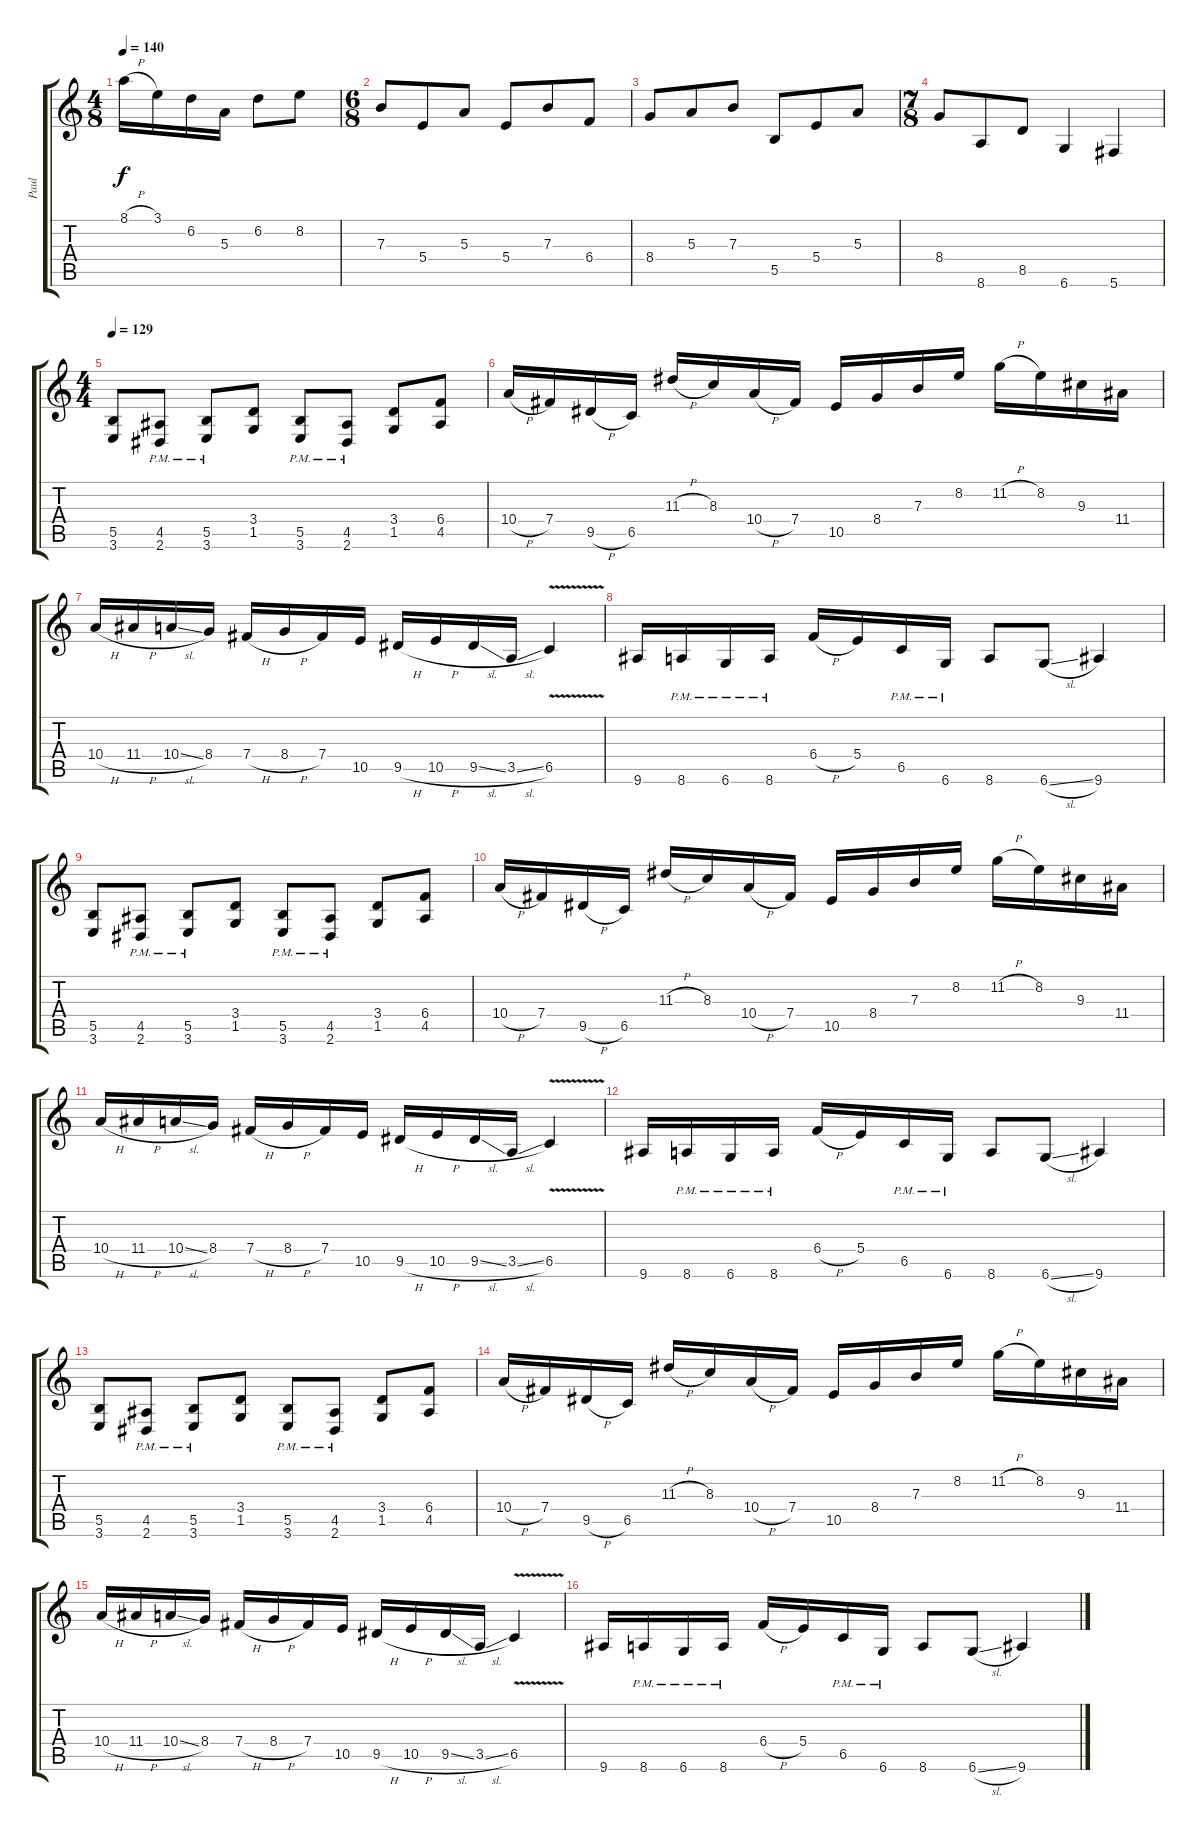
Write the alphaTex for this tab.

\track ("Paul" "Paul") {instrument distortionguitar}
\staff {score tabs}
\tuning (Db4 Ab3 E3 B2 Gb2 Db2) {hide}
\ts (4 8)
\tempo 140
\clef g2
\ks c
8.1{h}.16{dy f} 3.1.16 6.2.16 5.3.16 6.2.8 8.2.8 |
\ts (6 8)
7.3.8 5.4.8 5.3.8 5.4.8 7.3.8 6.4.8 |
8.4.8 5.3.8 7.3.8 5.5.8 5.4.8 5.3.8 |
\ts (7 8)
8.4.8 8.6.8 8.5.8 6.6.4 5.6.4 |
\ts (4 4)
\tempo 129
(5.5 3.6).8 (4.5{pm} 2.6{pm}).8 (5.5{pm} 3.6{pm}).8 (3.4 1.5).8 (5.5{pm} 3.6{pm}).8 (4.5{pm} 2.6{pm}).8 (3.4 1.5).8 (6.4 4.5).8 |
10.4{h}.16 7.4.16 9.5{h}.16 6.5.16 11.3{h}.16 8.3.16 10.4{h}.16 7.4.16 10.5.16 8.4.16 7.3.16 8.2.16 11.2{h}.16 8.2.16 9.3.16 11.4.16 |
10.4{h}.16 11.4{h}.16 10.4{sl}.16 8.4.16 7.4{h}.16 8.4{h}.16 7.4.16 10.5.16 9.5{h}.16 10.5{h}.16 9.5{sl}.16 3.5{sl}.16 6.5{v}.4 |
9.6.16 8.6{pm}.16 6.6{pm}.16 8.6{pm}.16 6.4{h}.16 5.4.16 6.5{pm}.16 6.6{pm}.16 8.6.8 6.6{sl}.8 9.6.4 |
(5.5 3.6).8 (4.5{pm} 2.6{pm}).8 (5.5{pm} 3.6{pm}).8 (3.4 1.5).8 (5.5{pm} 3.6{pm}).8 (4.5{pm} 2.6{pm}).8 (3.4 1.5).8 (6.4 4.5).8 |
10.4{h}.16 7.4.16 9.5{h}.16 6.5.16 11.3{h}.16 8.3.16 10.4{h}.16 7.4.16 10.5.16 8.4.16 7.3.16 8.2.16 11.2{h}.16 8.2.16 9.3.16 11.4.16 |
10.4{h}.16 11.4{h}.16 10.4{sl}.16 8.4.16 7.4{h}.16 8.4{h}.16 7.4.16 10.5.16 9.5{h}.16 10.5{h}.16 9.5{sl}.16 3.5{sl}.16 6.5{v}.4 |
9.6.16 8.6{pm}.16 6.6{pm}.16 8.6{pm}.16 6.4{h}.16 5.4.16 6.5{pm}.16 6.6{pm}.16 8.6.8 6.6{sl}.8 9.6.4 |
(5.5 3.6).8 (4.5{pm} 2.6{pm}).8 (5.5{pm} 3.6{pm}).8 (3.4 1.5).8 (5.5{pm} 3.6{pm}).8 (4.5{pm} 2.6{pm}).8 (3.4 1.5).8 (6.4 4.5).8 |
10.4{h}.16 7.4.16 9.5{h}.16 6.5.16 11.3{h}.16 8.3.16 10.4{h}.16 7.4.16 10.5.16 8.4.16 7.3.16 8.2.16 11.2{h}.16 8.2.16 9.3.16 11.4.16 |
10.4{h}.16 11.4{h}.16 10.4{sl}.16 8.4.16 7.4{h}.16 8.4{h}.16 7.4.16 10.5.16 9.5{h}.16 10.5{h}.16 9.5{sl}.16 3.5{sl}.16 6.5{v}.4 |
9.6.16 8.6{pm}.16 6.6{pm}.16 8.6{pm}.16 6.4{h}.16 5.4.16 6.5{pm}.16 6.6{pm}.16 8.6.8 6.6{sl}.8 9.6.4
